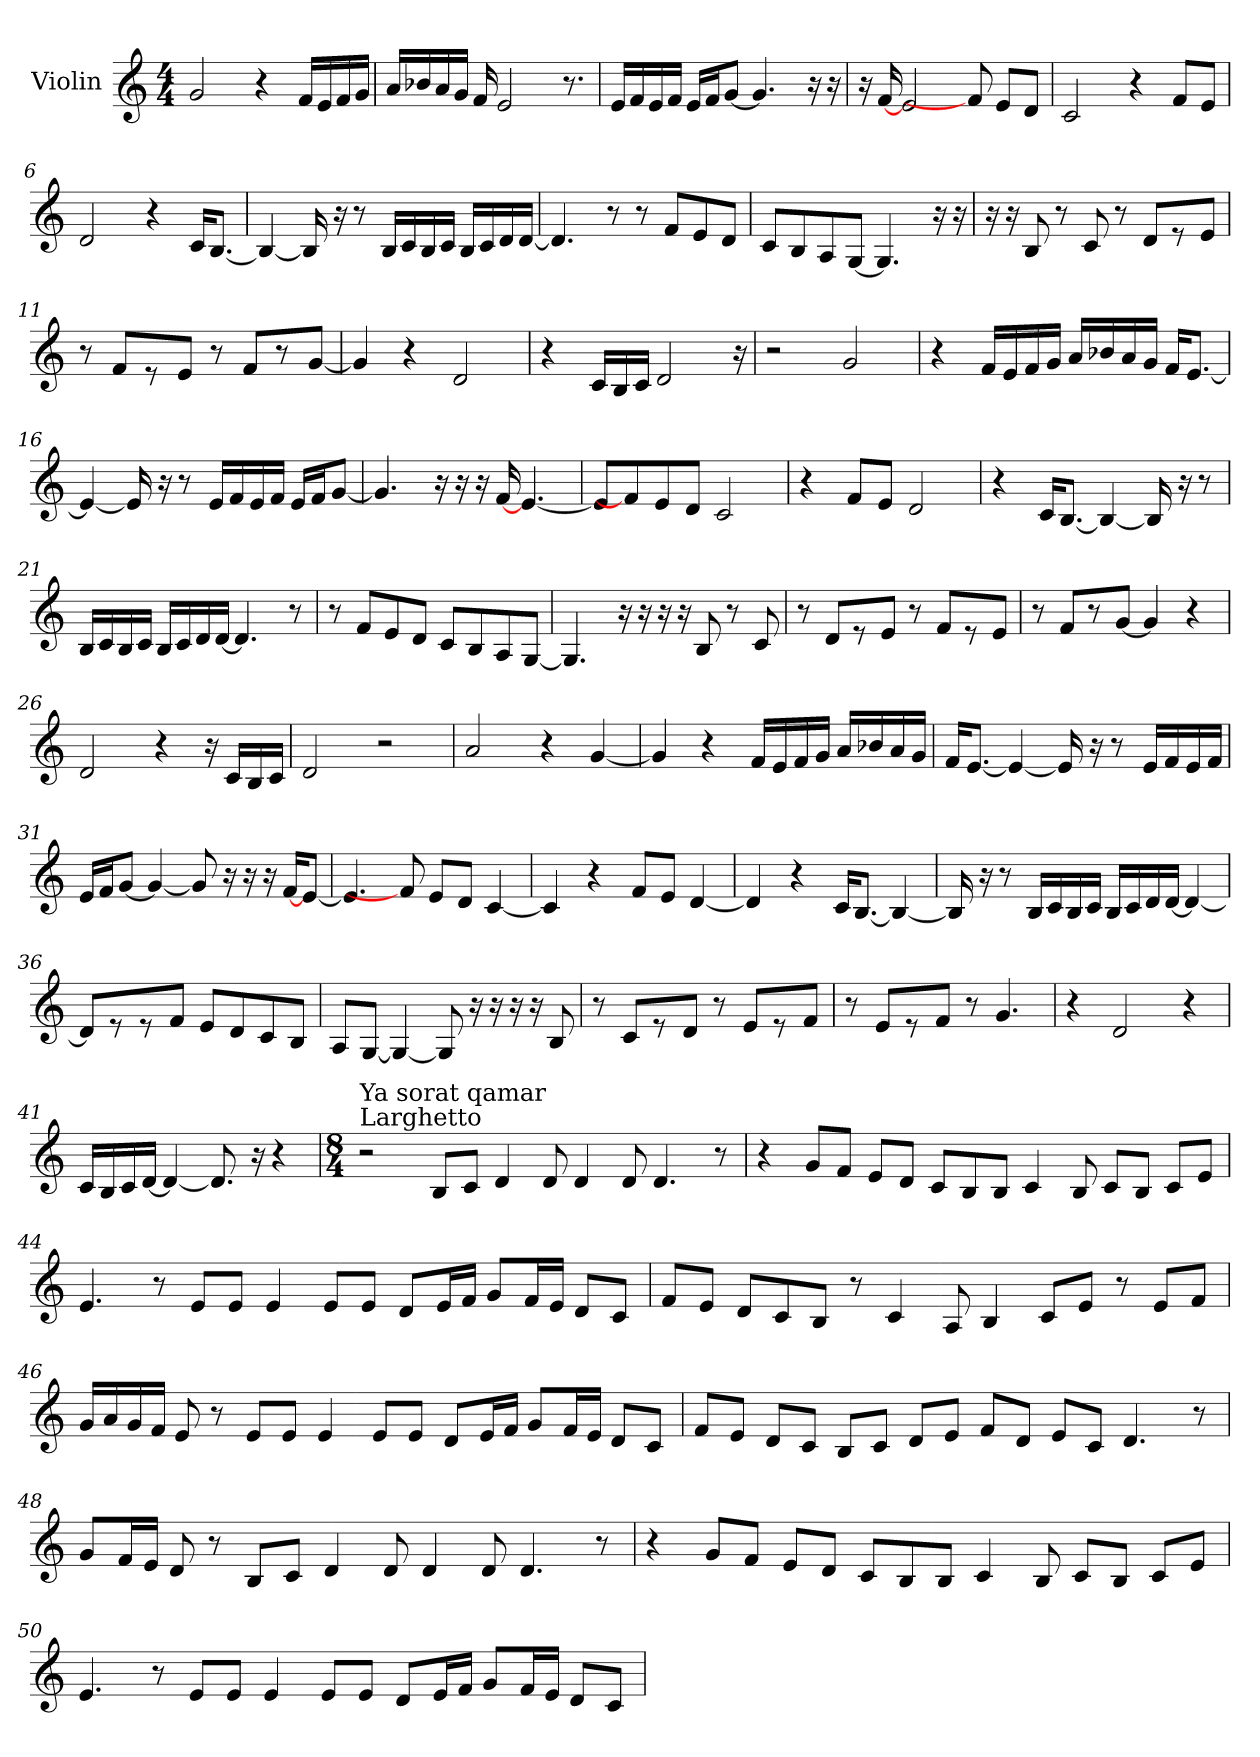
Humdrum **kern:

**kern
*part1
*staff1
*I"Violin
*clefG2
*k[]
*C:
*M4/4
*MM90
=1
2g/
4r
16f/LL
16e/
16f/
16g/JJ
=2
16a/LL
16b-X/
16a/
16g/JJ
16f/
2e/
8.r
=3
16e/LL
16f/
16e/
16f/JJ
16e/LL
16f/J
[8g/J
4.g/]
16r
16r
=4
16r
[16f/
2e/
8f/]
8e/L
8d/J
!!LO:LB:g=z
=5
2c/
4r
8f/L
8e/J
=6
2d/
4r
16c/KL
[8.B/J
=7
4B/_
16B/]
16r
8r
16B/LL
16c/
16B/
16c/JJ
16B/LL
16c/
16d/
[16d/JJ
=8
4.d/]
8r
8r
8f/L
8e/
8d/J
!!LO:LB:g=z
=9
8c/L
8B/
8A/
[8G/J
4.G/]
16r
16r
=10
16r
16r
8B/
8r
8c/
8r
8d/L
8r
8e/J
=11
8r
8f/L
8r
8e/J
8r
8f/L
8r
[8g/J
=12
4g/]
4r
2d/
!!LO:LB:g=z
=13
4r
16c/LL
16B/
16c/JJ
2d/
16r
=14
2r
2g/
=15
4r
16f/LL
16e/
16f/
16g/JJ
16a/LL
16b-X/
16a/
16g/JJ
16f/KL
[8.e/J
=16
4e/_
16e/]
16r
8r
16e/LL
16f/
16e/
16f/JJ
16e/LL
16f/J
[8g/J
!!LO:LB:g=z
=17
4.g/]
16r
16r
16r
[16f/
[4.e/
=18
8e/L]
8f/]
8e/
8d/J
2c/
=19
4r
8f/L
8e/J
2d/
=20
4r
16c/KL
[8.B/J
4B/_
16B/]
16r
8r
!!LO:LB:g=z
=21
16B/LL
16c/
16B/
16c/JJ
16B/LL
16c/
16d/
[16d/JJ
4.d/]
8r
=22
8r
8f/L
8e/
8d/J
8c/L
8B/
8A/
[8G/J
=23
4.G/]
16r
16r
16r
16r
8B/
8r
8c/
=24
8r
8d/L
8r
8e/J
8r
8f/L
8r
8e/J
!!LO:LB:g=z
=25
8r
8f/L
8r
[8g/J
4g/]
4r
=26
2d/
4r
16r
16c/LL
16B/
16c/JJ
=27
2d/
2r
=28
2a/
4r
[4g/
=29
4g/]
4r
16f/LL
16e/
16f/
16g/JJ
16a/LL
16b-X/
16a/
16g/JJ
!!LO:LB:g=z
=30
16f/KL
[8.e/J
4e/_
16e/]
16r
8r
16e/LL
16f/
16e/
16f/JJ
=31
16e/LL
16f/J
[8g/J
4g/_
8g/]
16r
16r
16r
[16f/KL
[8e/J
=32
4.e/]
8f/]
8e/L
8d/J
[4c/
=33
4c/]
4r
8f/L
8e/J
[4d/
!!LO:PB:g=z
=34
4d/]
4r
16c/KL
[8.B/J
4B/_
=35
16B/]
16r
8r
16B/LL
16c/
16B/
16c/JJ
16B/LL
16c/
16d/
[16d/JJ
4d/_
=36
8d/L]
8r
8r
8f/J
8e/L
8d/
8c/
8B/J
!!LO:LB:g=z
=37
8A/L
[8G/J
4G/_
8G/]
16r
16r
16r
16r
8B/
=38
8r
8c/L
8r
8d/J
8r
8e/L
8r
8f/J
=39
8r
8e/L
8r
8f/J
8r
4.g/
=40
4r
2d/
4r
!!LO:LB:g=z
=41
16c/LL
16B/
16c/
[16d/JJ
4d/_
8.d/]
16r
4r
=42
*M8/4
*MM100
!LO:TX:a:t=Larghetto
!LO:TX:a:t=Ya sorat qamar
2r
8B/L
8c/J
4d/
8d/
4d/
8d/
4.d/
8r
!!LO:LB:g=z
=43
4r
8g/L
8f/J
8e/L
8d/J
8c/L
8B/
8B/J
4c/
8B/
8c/L
8B/J
8c/L
8e/J
=44
4.e/
8r
8e/L
8e/J
4e/
8e/L
8e/J
8d/L
16e/L
16f/JJ
8g/L
16f/L
16e/JJ
8d/L
8c/J
!!LO:LB:g=z
=45
8f/L
8e/J
8d/L
8c/
8B/J
8r
4c/
8A/
4B/
8c/L
8e/J
8r
8e/L
8f/J
=46
16g/LL
16a/
16g/
16f/JJ
8e/
8r
8e/L
8e/J
4e/
8e/L
8e/J
8d/L
16e/L
16f/JJ
8g/L
16f/L
16e/JJ
8d/L
8c/J
!!LO:LB:g=z
=47
8f/L
8e/J
8d/L
8c/J
8B/L
8c/J
8d/L
8e/J
8f/L
8d/J
8e/L
8c/J
4.d/
8r
=48
8g/L
16f/L
16e/JJ
8d/
8r
8B/L
8c/J
4d/
8d/
4d/
8d/
4.d/
8r
!!LO:LB:g=z
=49
4r
8g/L
8f/J
8e/L
8d/J
8c/L
8B/
8B/J
4c/
8B/
8c/L
8B/J
8c/L
8e/J
=50
4.e/
8r
8e/L
8e/J
4e/
8e/L
8e/J
8d/L
16e/L
16f/JJ
8g/L
16f/L
16e/JJ
8d/L
8c/J
=
*-
